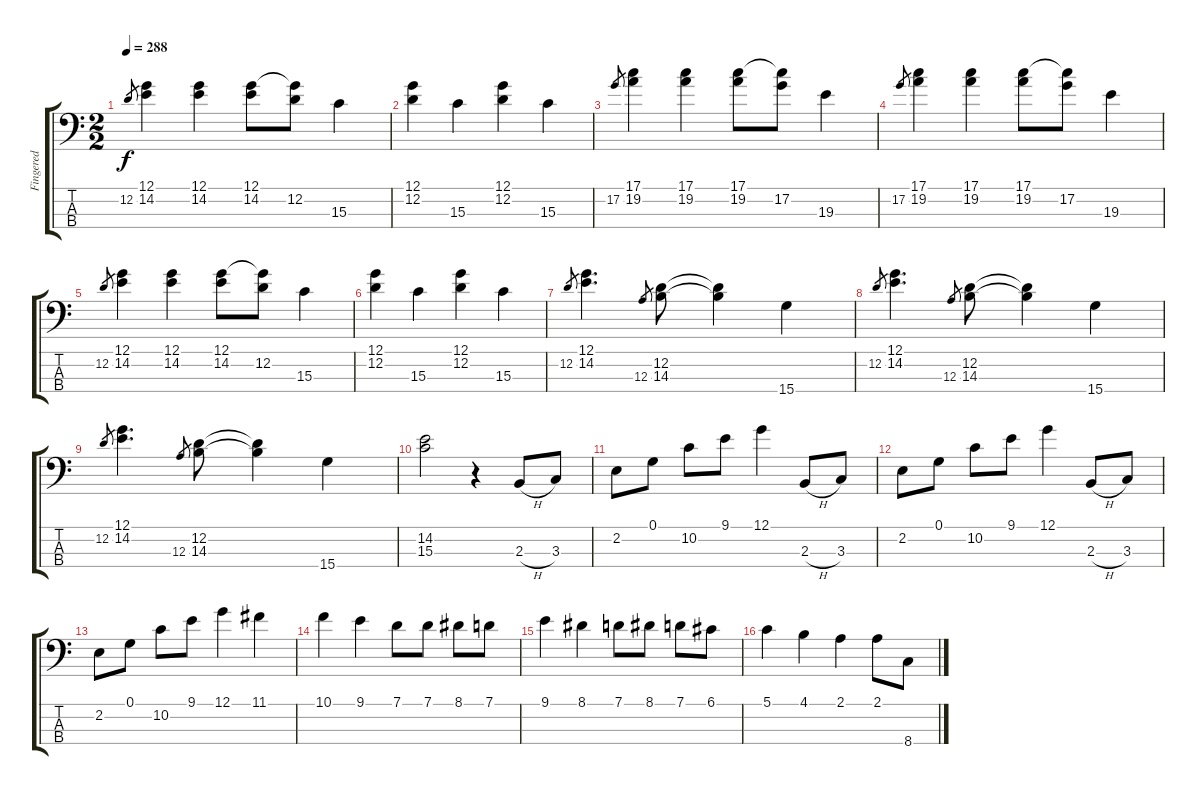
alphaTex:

\track ("Fingered" "Fingered") {instrument electricbassfinger}
\staff {score tabs}
\tuning (G2 D2 A1 E1) {hide}
\ts (2 2)
\tempo 288
\clef f4
\ks c
12.2.8{gr dy f} (12.1 14.2).4 (12.1 14.2).4 (12.1 14.2).8 (12.1{t} 12.2).8 15.3.4 |
(12.1 12.2).4 15.3.4 (12.1 12.2).4 15.3.4 |
17.2.8{gr} (17.1 19.2).4 (17.1 19.2).4 (17.1 19.2).8 (17.1{t} 17.2).8 19.3.4 |
17.2.8{gr} (17.1 19.2).4 (17.1 19.2).4 (17.1 19.2).8 (17.1{t} 17.2).8 19.3.4 |
12.2.8{gr} (12.1 14.2).4 (12.1 14.2).4 (12.1 14.2).8 (12.1{t} 12.2).8 15.3.4 |
(12.1 12.2).4 15.3.4 (12.1 12.2).4 15.3.4 |
12.2.8{gr} (12.1 14.2).4{d} 12.3.8{gr} (12.2 14.3).8 (12.2{t} 14.3{t}).4 15.4.4 |
12.2.8{gr} (12.1 14.2).4{d} 12.3.8{gr} (12.2 14.3).8 (12.2{t} 14.3{t}).4 15.4.4 |
12.2.8{gr} (12.1 14.2).4{d} 12.3.8{gr} (12.2 14.3).8 (12.2{t} 14.3{t}).4 15.4.4 |
(14.2 15.3).2 r.4 2.3{h}.8 3.3.8 |
2.2.8 0.1.8 10.2.8 9.1.8 12.1.4 2.3{h}.8 3.3.8 |
2.2.8 0.1.8 10.2.8 9.1.8 12.1.4 2.3{h}.8 3.3.8 |
2.2.8 0.1.8 10.2.8 9.1.8 12.1.4 11.1.4 |
10.1.4 9.1.4 7.1.8 7.1.8 8.1.8 7.1.8 |
9.1.4 8.1.4 7.1.8 8.1.8 7.1.8 6.1.8 |
5.1.4 4.1.4 2.1.4 2.1.8 8.4.8
